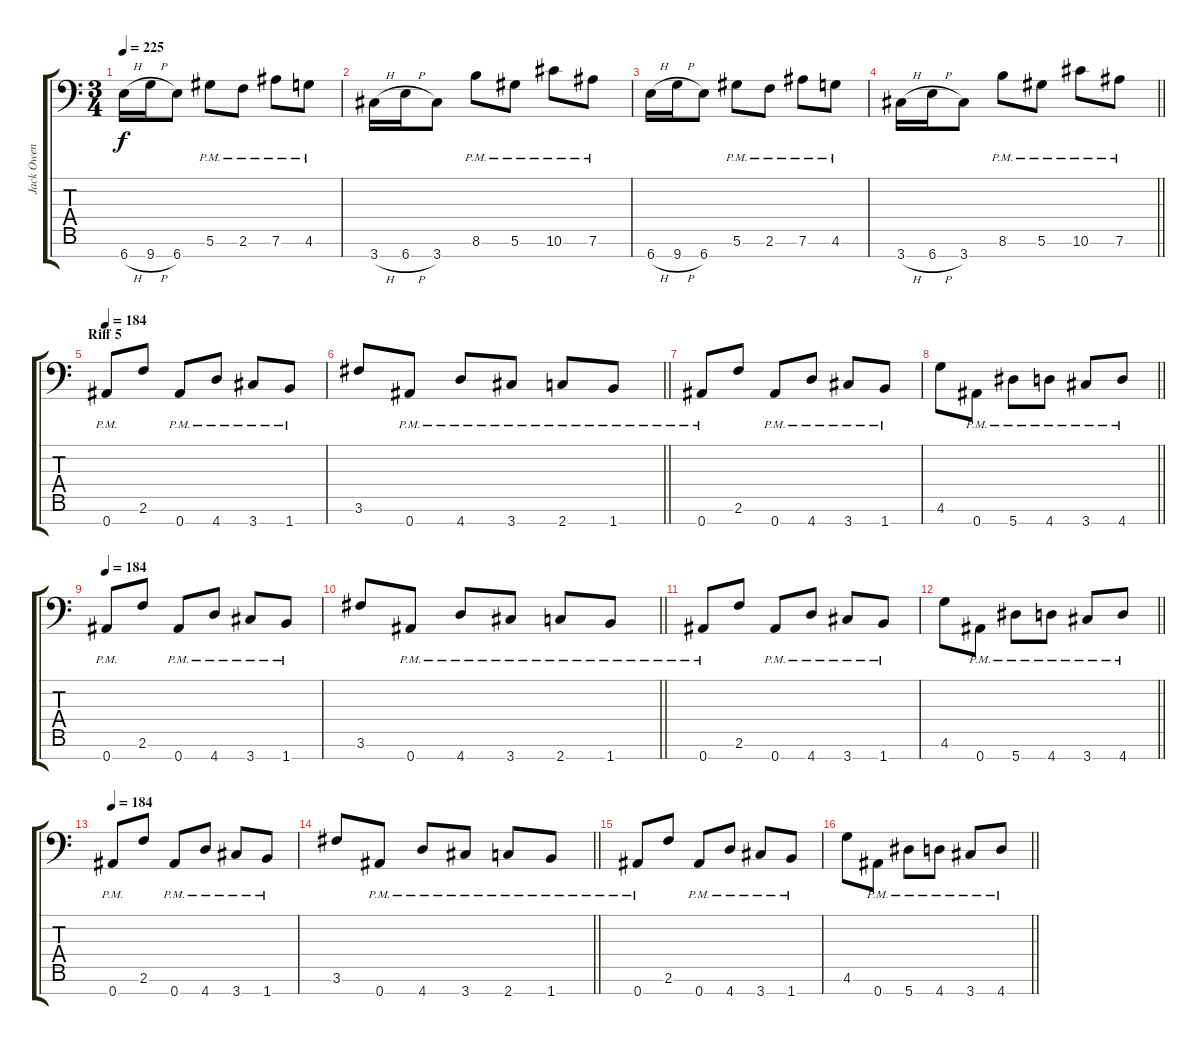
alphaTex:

\track ("Jack Owen" "Jack Owen") {instrument distortionguitar}
\staff {score tabs}
\tuning (Eb4 Bb3 Gb3 Db3 Ab2 Eb2 Bb1) {hide}
\ts (3 4)
\tempo 225
\clef f4
\ks c
6.7{h}.16{dy f} 9.7{h}.16 6.7.8 5.6{pm}.8 2.6{pm}.8 7.6{pm}.8 4.6{pm}.8 |
3.7{h}.16 6.7{h}.16 3.7.8 8.6{pm}.8 5.6{pm}.8 10.6{pm}.8 7.6{pm}.8 |
6.7{h}.16 9.7{h}.16 6.7.8 5.6{pm}.8 2.6{pm}.8 7.6{pm}.8 4.6{pm}.8 |
\barLineRight lightlight
3.7{h}.16 6.7{h}.16 3.7.8 8.6{pm}.8 5.6{pm}.8 10.6{pm}.8 7.6{pm}.8 |
\section ("" "Riff 5")
\tempo 184
0.7{pm}.8 2.6.8 0.7{pm}.8 4.7{pm}.8 3.7{pm}.8 1.7{pm}.8 |
\barLineRight lightlight
3.6.8 0.7{pm}.8 4.7{pm}.8 3.7{pm}.8 2.7{pm}.8 1.7{pm}.8 |
0.7{pm}.8 2.6.8 0.7{pm}.8 4.7{pm}.8 3.7{pm}.8 1.7{pm}.8 |
\barLineRight lightlight
4.6.8 0.7{pm}.8 5.7{pm}.8 4.7{pm}.8 3.7{pm}.8 4.7{pm}.8 |
\tempo 184
0.7{pm}.8 2.6.8 0.7{pm}.8 4.7{pm}.8 3.7{pm}.8 1.7{pm}.8 |
\barLineRight lightlight
3.6.8 0.7{pm}.8 4.7{pm}.8 3.7{pm}.8 2.7{pm}.8 1.7{pm}.8 |
0.7{pm}.8 2.6.8 0.7{pm}.8 4.7{pm}.8 3.7{pm}.8 1.7{pm}.8 |
\barLineRight lightlight
4.6.8 0.7{pm}.8 5.7{pm}.8 4.7{pm}.8 3.7{pm}.8 4.7{pm}.8 |
\tempo 184
0.7{pm}.8 2.6.8 0.7{pm}.8 4.7{pm}.8 3.7{pm}.8 1.7{pm}.8 |
\barLineRight lightlight
3.6.8 0.7{pm}.8 4.7{pm}.8 3.7{pm}.8 2.7{pm}.8 1.7{pm}.8 |
0.7{pm}.8 2.6.8 0.7{pm}.8 4.7{pm}.8 3.7{pm}.8 1.7{pm}.8 |
\barLineRight lightlight
4.6.8 0.7{pm}.8 5.7{pm}.8 4.7{pm}.8 3.7{pm}.8 4.7{pm}.8
